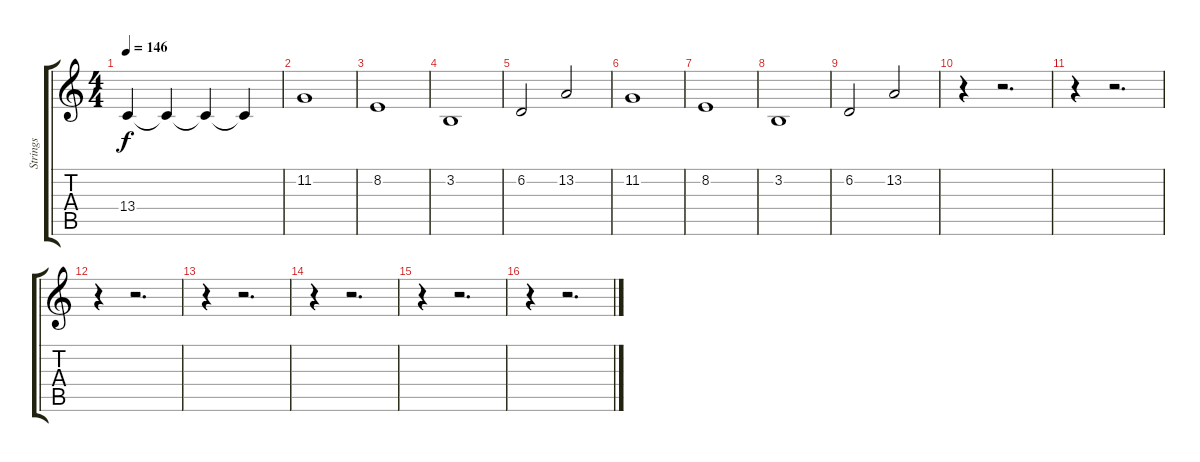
\track ("Strings" "Strings") {instrument synthstrings1}
\staff {score tabs}
\tuning (Db4 Ab3 E3 B2 Gb2 B1) {hide}
\ts (4 4)
\tempo 146
\clef g2
\ks c
13.4.4{dy f volume 0} 13.4{t}.4{volume 4} 13.4{t}.4 13.4{t}.4{volume 6} |
11.2.1 |
8.2.1 |
3.2.1 |
6.2.2 13.2.2 |
11.2.1 |
8.2.1 |
3.2.1 |
6.2.2 13.2.2 |
r.4 r.2{d} |
r.4 r.2{d} |
r.4 r.2{d} |
r.4 r.2{d} |
r.4 r.2{d} |
r.4 r.2{d} |
r.4 r.2{d}
